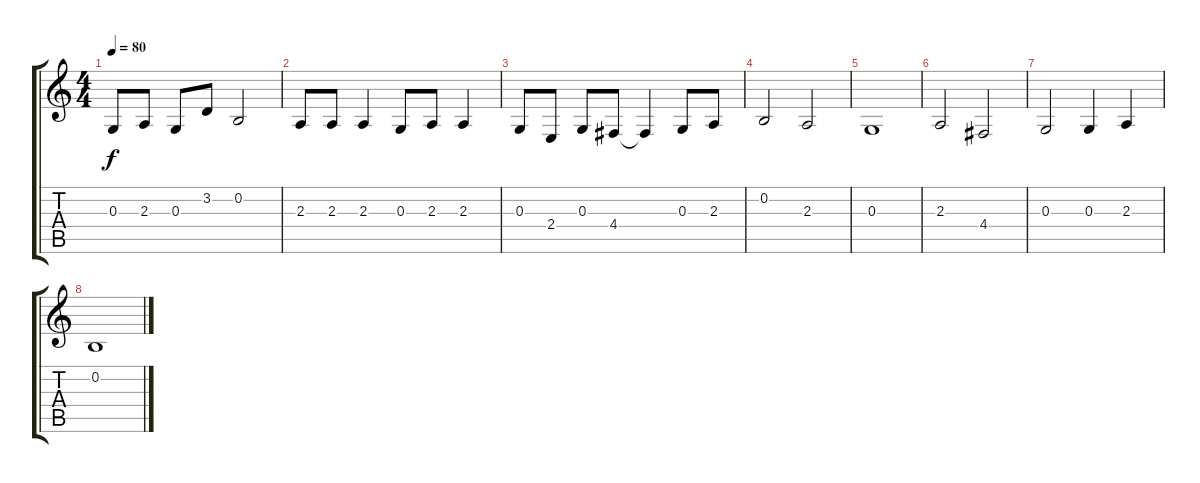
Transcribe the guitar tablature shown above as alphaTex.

\track "" {instrument acousticgrandpiano}
\staff {score tabs}
\tuning (E4 B3 G3 D3 A2 E2) {hide}
\ts (4 4)
\tempo 80
\clef g2
\ks c
0.3.8{txt "" dy f} 2.3.8{txt ""} 0.3.8{txt ""} 3.2.8{txt ""} 0.2.2{txt ""} |
2.3.8{txt ""} 2.3.8{txt ""} 2.3.4{txt ""} 0.3.8{txt ""} 2.3.8{txt ""} 2.3.4{txt ""} |
0.3.8{txt ""} 2.4.8{txt ""} 0.3.8{txt ""} 4.4.8{txt ""} 4.4{t}.4 0.3.8{txt ""} 2.3.8 |
0.2.2 2.3.2 |
0.3.1 |
2.3.2 4.4.2 |
0.3.2 0.3.4{txt ""} 2.3.4{txt ""} |
0.2.1{txt ""}
